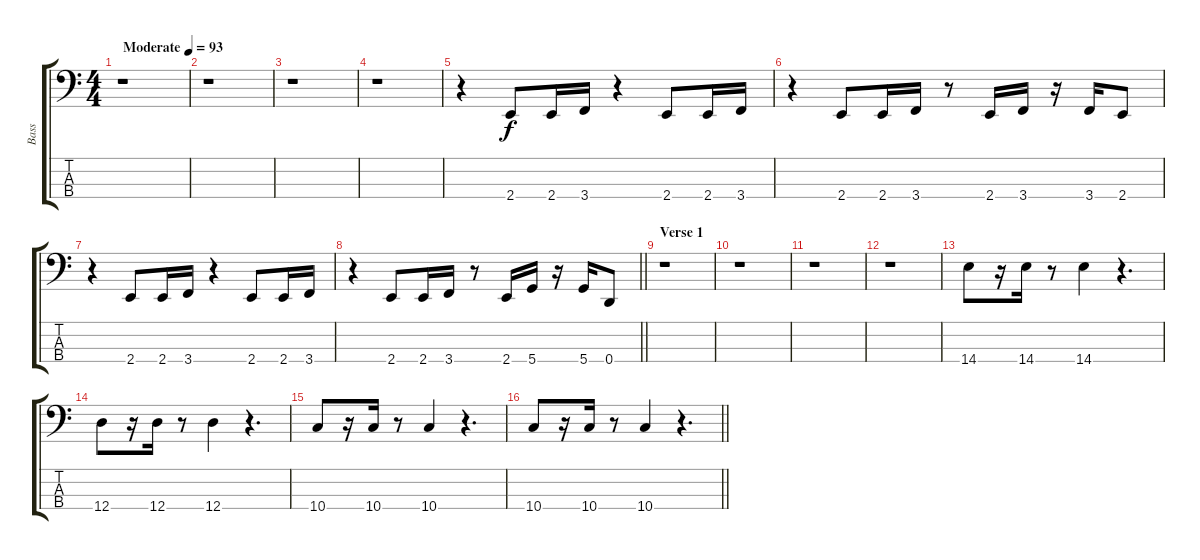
\track ("Bass" "Bass") {instrument electricbassfinger}
\staff {score tabs}
\tuning (G2 D2 A1 D1) {hide}
\ts (4 4)
\tempo (93 "Moderate")
\clef f4
\ks c
r.1{dy f instrument electricbassfinger} |
r.1 |
r.1 |
r.1 |
r.4 2.4.8 2.4.16 3.4.16 r.4 2.4.8 2.4.16 3.4.16 |
r.4 2.4.8 2.4.16 3.4.16 r.8 2.4.16 3.4.16 r.16 3.4.16 2.4.8 |
r.4 2.4.8 2.4.16 3.4.16 r.4 2.4.8 2.4.16 3.4.16 |
\barLineRight lightlight
r.4 2.4.8 2.4.16 3.4.16 r.8 2.4.16 5.4.16 r.16 5.4.16 0.4.8 |
\section ("" "Verse 1")
r.1 |
r.1 |
r.1 |
r.1 |
14.4.8{instrument synthbass2} r.16 14.4.16 r.8 14.4.4 r.4{d} |
12.4.8 r.16 12.4.16 r.8 12.4.4 r.4{d} |
10.4.8 r.16 10.4.16 r.8 10.4.4 r.4{d} |
\barLineRight lightlight
10.4.8 r.16 10.4.16 r.8 10.4.4 r.4{d}
